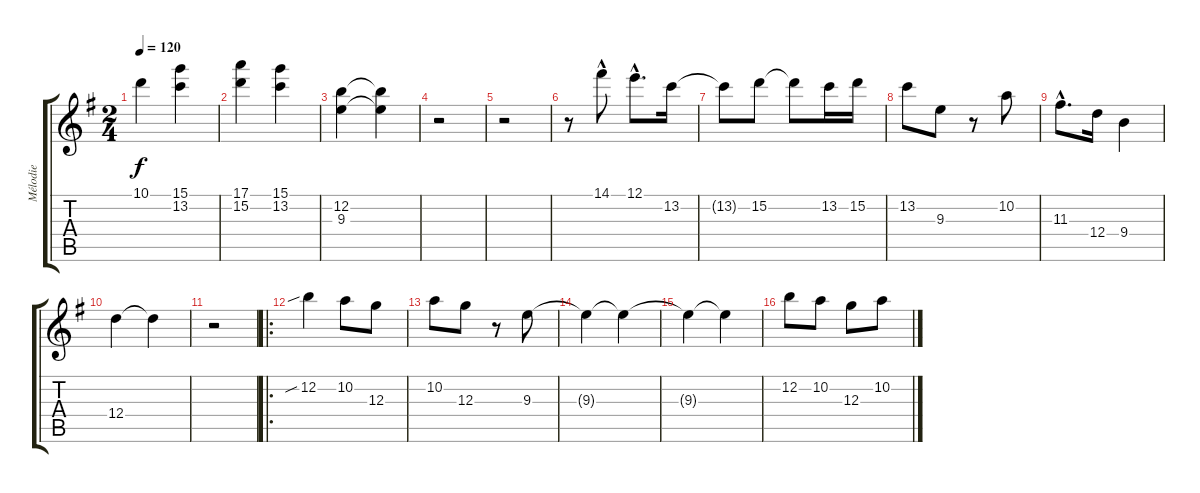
\track ("Mélodie" "Mélodie") {instrument acousticguitarnylon}
\staff {score tabs}
\tuning (E4 B3 G3 D3 A2 E2) {hide}
\ts (2 4)
\tempo 120
\clef g2
\ks eminor
10.1.4{dy f} (15.1 13.2).4 |
(17.1 15.2).4 (15.1 13.2).4 |
(12.2 9.3).4 (12.2{t} 9.3{t}).4 |
r.2 |
r.2 |
r.8 14.1{hac}.8 12.1{hac}.8{d} 13.2.16 |
13.2{t}.8 15.2.8 15.2{t}.8 13.2.16 15.2.16 |
13.2.8 9.3.8 r.8 10.2.8 |
11.3{hac}.8{d} 12.4.16 9.4.4 |
12.4.4 12.4{t}.4 |
r.2 |
\ro
12.2{sib}.4 10.2.8 12.3.8 |
10.2.8 12.3.8 r.8 9.3.8 |
9.3{t}.4 9.3{t}.4 |
9.3{t}.4 9.3{t}.4 |
12.2.8 10.2.8 12.3.8 10.2.8
